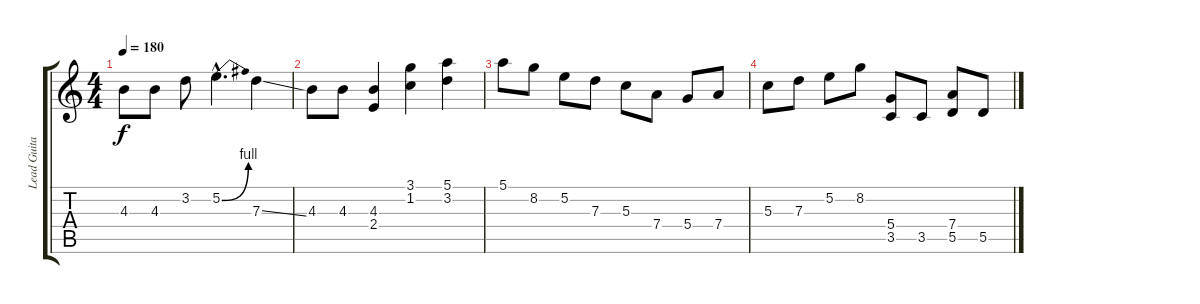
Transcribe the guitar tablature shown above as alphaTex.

\track ("Lead Guitar" "Lead Guita") {instrument distortionguitar}
\staff {score tabs}
\tuning (E4 B3 G3 D3 A2 E2) {hide}
\ts (4 4)
\tempo 180
\clef g2
\ks c
4.3.8{dy f} 4.3.8 3.2.8 5.2{be (bend 0 0 60 4) hac}.4{d} 7.3{ss}.4 |
4.3.8 4.3.8 (4.3 2.4).4 (3.1 1.2).4 (5.1 3.2).4 |
5.1.8 8.2.8 5.2.8 7.3.8 5.3.8 7.4.8 5.4.8 7.4.8 |
5.3.8 7.3.8 5.2.8 8.2.8 (5.4 3.5).8 3.5.8 (7.4 5.5).8 5.5.8
